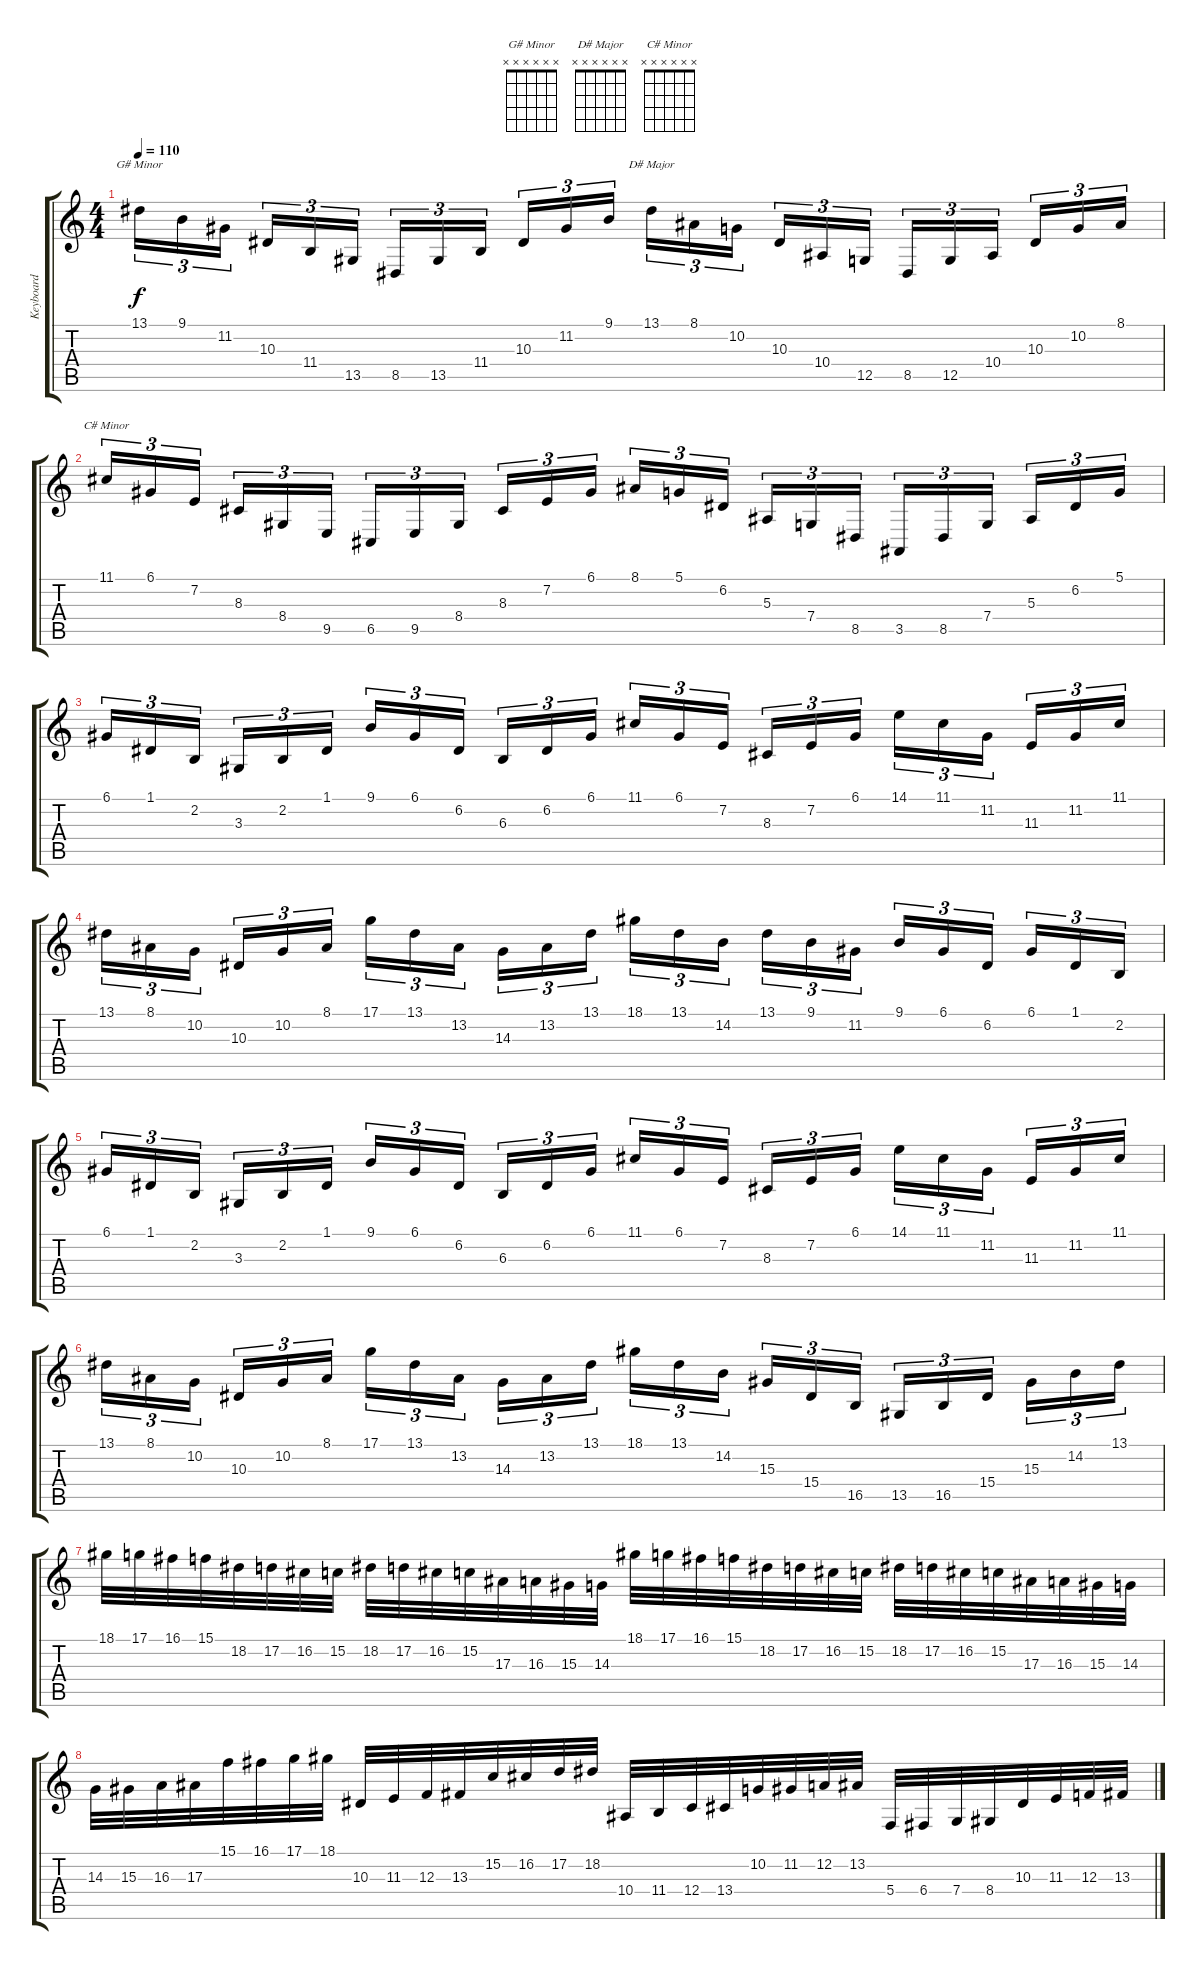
\track ("Keyboard" "Keyboard") {instrument dulcimer}
\staff {score tabs}
\tuning (D4 A3 F3 C3 G2 D2) {hide}
\chord ("G# Minor" x x x x x x)
\chord ("D# Major" x x x x x x)
\chord ("C# Minor" x x x x x x)
\ts (4 4)
\tempo 110
\clef g2
\ks c
13.1.16{tu (3 2) ch "G# Minor" dy f instrument dulcimer} 9.1.16{tu (3 2)} 11.2.16{tu (3 2)} 10.3.16{tu (3 2)} 11.4.16{tu (3 2)} 13.5.16{tu (3 2)} 8.5.16{tu (3 2)} 13.5.16{tu (3 2)} 11.4.16{tu (3 2)} 10.3.16{tu (3 2)} 11.2.16{tu (3 2)} 9.1.16{tu (3 2)} 13.1.16{tu (3 2) ch "D# Major"} 8.1.16{tu (3 2)} 10.2.16{tu (3 2)} 10.3.16{tu (3 2)} 10.4.16{tu (3 2)} 12.5.16{tu (3 2)} 8.5.16{tu (3 2)} 12.5.16{tu (3 2)} 10.4.16{tu (3 2)} 10.3.16{tu (3 2)} 10.2.16{tu (3 2)} 8.1.16{tu (3 2)} |
11.1.16{tu (3 2) ch "C# Minor"} 6.1.16{tu (3 2)} 7.2.16{tu (3 2)} 8.3.16{tu (3 2)} 8.4.16{tu (3 2)} 9.5.16{tu (3 2)} 6.5.16{tu (3 2)} 9.5.16{tu (3 2)} 8.4.16{tu (3 2)} 8.3.16{tu (3 2)} 7.2.16{tu (3 2)} 6.1.16{tu (3 2)} 8.1.16{tu (3 2)} 5.1.16{tu (3 2)} 6.2.16{tu (3 2)} 5.3.16{tu (3 2)} 7.4.16{tu (3 2)} 8.5.16{tu (3 2)} 3.5.16{tu (3 2)} 8.5.16{tu (3 2)} 7.4.16{tu (3 2)} 5.3.16{tu (3 2)} 6.2.16{tu (3 2)} 5.1.16{tu (3 2)} |
6.1.16{tu (3 2)} 1.1.16{tu (3 2)} 2.2.16{tu (3 2)} 3.3.16{tu (3 2)} 2.2.16{tu (3 2)} 1.1.16{tu (3 2)} 9.1.16{tu (3 2)} 6.1.16{tu (3 2)} 6.2.16{tu (3 2)} 6.3.16{tu (3 2)} 6.2.16{tu (3 2)} 6.1.16{tu (3 2)} 11.1.16{tu (3 2)} 6.1.16{tu (3 2)} 7.2.16{tu (3 2)} 8.3.16{tu (3 2)} 7.2.16{tu (3 2)} 6.1.16{tu (3 2)} 14.1.16{tu (3 2)} 11.1.16{tu (3 2)} 11.2.16{tu (3 2)} 11.3.16{tu (3 2)} 11.2.16{tu (3 2)} 11.1.16{tu (3 2)} |
13.1.16{tu (3 2)} 8.1.16{tu (3 2)} 10.2.16{tu (3 2)} 10.3.16{tu (3 2)} 10.2.16{tu (3 2)} 8.1.16{tu (3 2)} 17.1.16{tu (3 2)} 13.1.16{tu (3 2)} 13.2.16{tu (3 2)} 14.3.16{tu (3 2)} 13.2.16{tu (3 2)} 13.1.16{tu (3 2)} 18.1.16{tu (3 2)} 13.1.16{tu (3 2)} 14.2.16{tu (3 2)} 13.1.16{tu (3 2)} 9.1.16{tu (3 2)} 11.2.16{tu (3 2)} 9.1.16{tu (3 2)} 6.1.16{tu (3 2)} 6.2.16{tu (3 2)} 6.1.16{tu (3 2)} 1.1.16{tu (3 2)} 2.2.16{tu (3 2)} |
6.1.16{tu (3 2)} 1.1.16{tu (3 2)} 2.2.16{tu (3 2)} 3.3.16{tu (3 2)} 2.2.16{tu (3 2)} 1.1.16{tu (3 2)} 9.1.16{tu (3 2)} 6.1.16{tu (3 2)} 6.2.16{tu (3 2)} 6.3.16{tu (3 2)} 6.2.16{tu (3 2)} 6.1.16{tu (3 2)} 11.1.16{tu (3 2)} 6.1.16{tu (3 2)} 7.2.16{tu (3 2)} 8.3.16{tu (3 2)} 7.2.16{tu (3 2)} 6.1.16{tu (3 2)} 14.1.16{tu (3 2)} 11.1.16{tu (3 2)} 11.2.16{tu (3 2)} 11.3.16{tu (3 2)} 11.2.16{tu (3 2)} 11.1.16{tu (3 2)} |
13.1.16{tu (3 2)} 8.1.16{tu (3 2)} 10.2.16{tu (3 2)} 10.3.16{tu (3 2)} 10.2.16{tu (3 2)} 8.1.16{tu (3 2)} 17.1.16{tu (3 2)} 13.1.16{tu (3 2)} 13.2.16{tu (3 2)} 14.3.16{tu (3 2)} 13.2.16{tu (3 2)} 13.1.16{tu (3 2)} 18.1.16{tu (3 2)} 13.1.16{tu (3 2)} 14.2.16{tu (3 2)} 15.3.16{tu (3 2)} 15.4.16{tu (3 2)} 16.5.16{tu (3 2)} 13.5.16{tu (3 2)} 16.5.16{tu (3 2)} 15.4.16{tu (3 2)} 15.3.16{tu (3 2)} 14.2.16{tu (3 2)} 13.1.16{tu (3 2)} |
18.1.32 17.1.32 16.1.32 15.1.32 18.2.32 17.2.32 16.2.32 15.2.32 18.2.32 17.2.32 16.2.32 15.2.32 17.3.32 16.3.32 15.3.32 14.3.32 18.1.32 17.1.32 16.1.32 15.1.32 18.2.32 17.2.32 16.2.32 15.2.32 18.2.32 17.2.32 16.2.32 15.2.32 17.3.32 16.3.32 15.3.32 14.3.32 |
14.3.32 15.3.32 16.3.32 17.3.32 15.1.32 16.1.32 17.1.32 18.1.32 10.3.32 11.3.32 12.3.32 13.3.32 15.2.32 16.2.32 17.2.32 18.2.32 10.4.32 11.4.32 12.4.32 13.4.32 10.2.32 11.2.32 12.2.32 13.2.32 5.4.32 6.4.32 7.4.32 8.4.32 10.3.32 11.3.32 12.3.32 13.3.32
